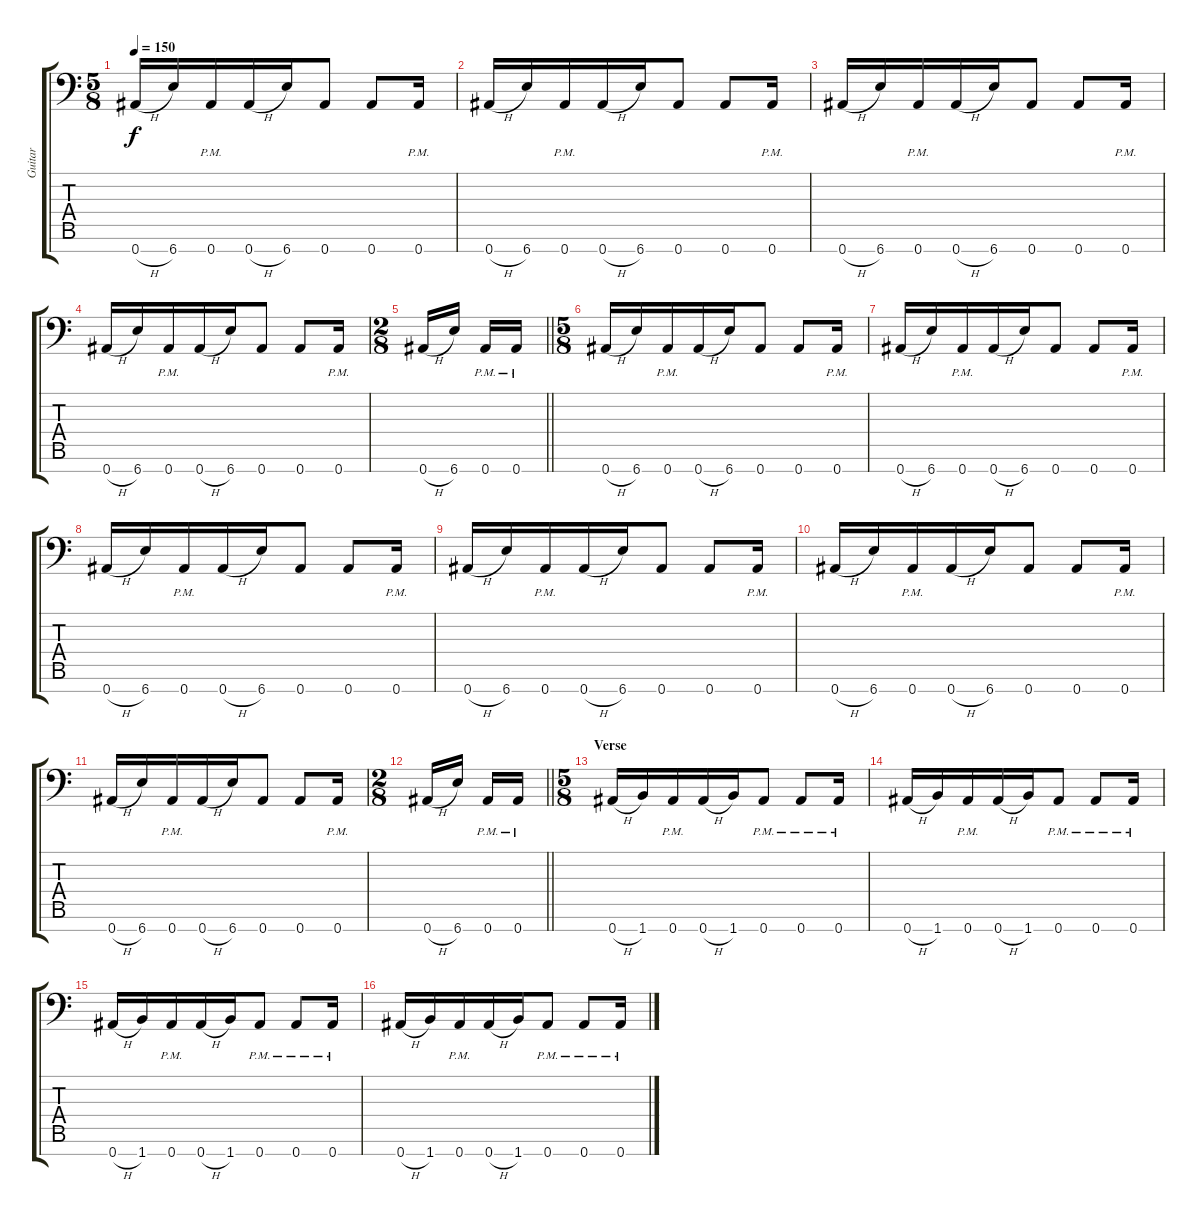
\track ("Guitar" "Guitar") {instrument distortionguitar}
\staff {score tabs}
\tuning (Eb4 Bb3 Gb3 Db3 Ab2 Eb2 Bb1) {hide}
\ts (5 8)
\tempo 150
\clef f4
\ks c
0.7{h}.16{dy f} 6.7.16 0.7{pm}.16 0.7{h}.16 6.7.16 0.7.8 0.7.8 0.7{pm}.16 |
0.7{h}.16 6.7.16 0.7{pm}.16 0.7{h}.16 6.7.16 0.7.8 0.7.8 0.7{pm}.16 |
0.7{h}.16 6.7.16 0.7{pm}.16 0.7{h}.16 6.7.16 0.7.8 0.7.8 0.7{pm}.16 |
0.7{h}.16 6.7.16 0.7{pm}.16 0.7{h}.16 6.7.16 0.7.8 0.7.8 0.7{pm}.16 |
\ts (2 8)
\barLineRight lightlight
0.7{h}.16 6.7.16 0.7{pm}.16 0.7{pm}.16 |
\ts (5 8)
0.7{h}.16 6.7.16 0.7{pm}.16 0.7{h}.16 6.7.16 0.7.8 0.7.8 0.7{pm}.16 |
0.7{h}.16 6.7.16 0.7{pm}.16 0.7{h}.16 6.7.16 0.7.8 0.7.8 0.7{pm}.16 |
0.7{h}.16 6.7.16 0.7{pm}.16 0.7{h}.16 6.7.16 0.7.8 0.7.8 0.7{pm}.16 |
0.7{h}.16 6.7.16 0.7{pm}.16 0.7{h}.16 6.7.16 0.7.8 0.7.8 0.7{pm}.16 |
0.7{h}.16 6.7.16 0.7{pm}.16 0.7{h}.16 6.7.16 0.7.8 0.7.8 0.7{pm}.16 |
0.7{h}.16 6.7.16 0.7{pm}.16 0.7{h}.16 6.7.16 0.7.8 0.7.8 0.7{pm}.16 |
\ts (2 8)
\barLineRight lightlight
0.7{h}.16 6.7.16 0.7{pm}.16 0.7{pm}.16 |
\ts (5 8)
\section ("" "Verse")
0.7{h}.16 1.7.16 0.7{pm}.16 0.7{h}.16 1.7.16 0.7{pm}.8 0.7{pm}.8 0.7{pm}.16 |
0.7{h}.16 1.7.16 0.7{pm}.16 0.7{h}.16 1.7.16 0.7{pm}.8 0.7{pm}.8 0.7{pm}.16 |
0.7{h}.16 1.7.16 0.7{pm}.16 0.7{h}.16 1.7.16 0.7{pm}.8 0.7{pm}.8 0.7{pm}.16 |
0.7{h}.16 1.7.16 0.7{pm}.16 0.7{h}.16 1.7.16 0.7{pm}.8 0.7{pm}.8 0.7{pm}.16
